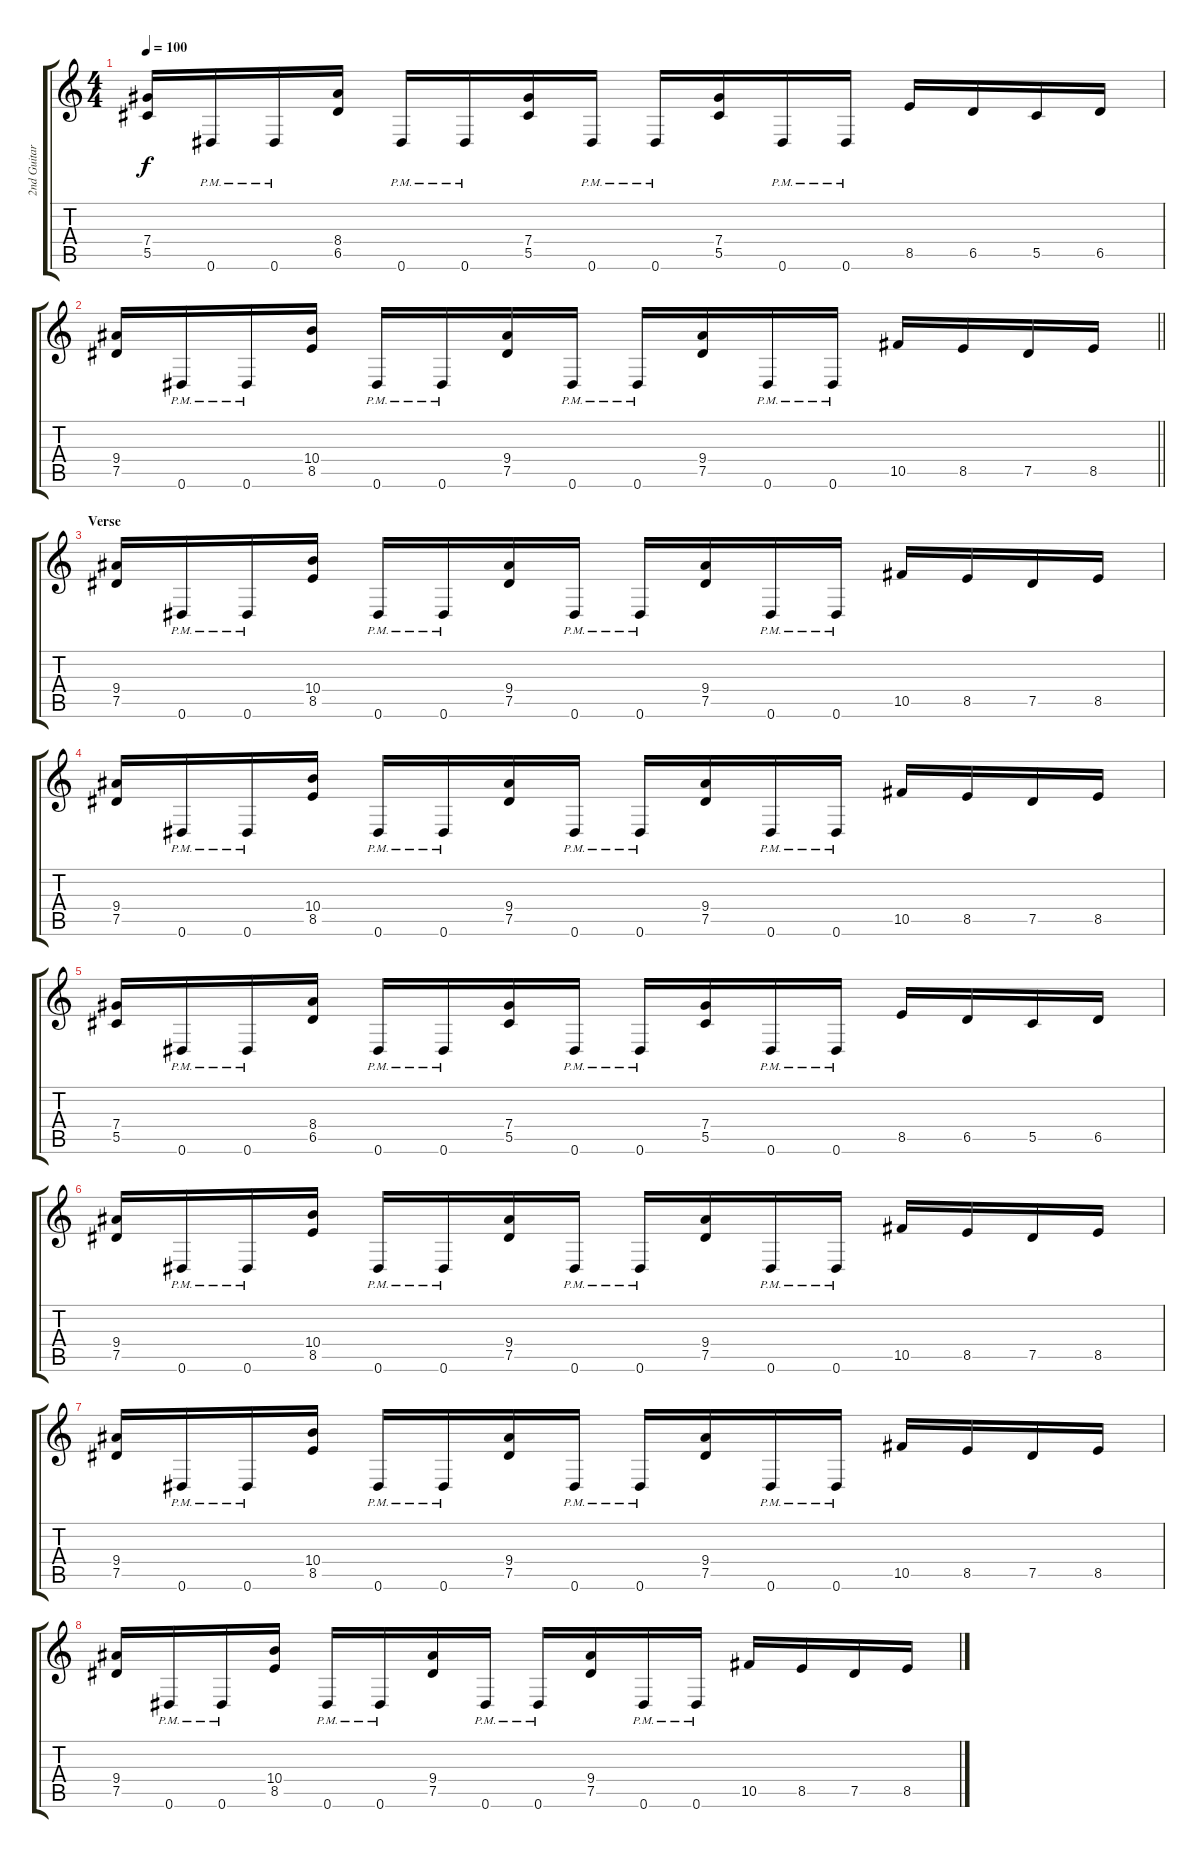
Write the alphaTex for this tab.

\track ("2nd Guitar" "2nd Guitar") {instrument overdrivenguitar}
\staff {score tabs}
\tuning (Eb4 Bb3 Gb3 Db3 Ab2 Eb2) {hide}
\ts (4 4)
\tempo 100
\clef g2
\ks c
(7.4 5.5).16{dy f} 0.6{pm}.16 0.6{pm}.16 (8.4 6.5).16 0.6{pm}.16 0.6{pm}.16 (7.4 5.5).16 0.6{pm}.16 0.6{pm}.16 (7.4 5.5).16 0.6{pm}.16 0.6{pm}.16 8.5.16 6.5.16 5.5.16 6.5.16 |
\barLineRight lightlight
(9.4 7.5).16 0.6{pm}.16 0.6{pm}.16 (10.4 8.5).16 0.6{pm}.16 0.6{pm}.16 (9.4 7.5).16 0.6{pm}.16 0.6{pm}.16 (9.4 7.5).16 0.6{pm}.16 0.6{pm}.16 10.5.16 8.5.16 7.5.16 8.5.16 |
\section ("" "Verse")
(9.4 7.5).16 0.6{pm}.16 0.6{pm}.16 (10.4 8.5).16 0.6{pm}.16 0.6{pm}.16 (9.4 7.5).16 0.6{pm}.16 0.6{pm}.16 (9.4 7.5).16 0.6{pm}.16 0.6{pm}.16 10.5.16 8.5.16 7.5.16 8.5.16 |
(9.4 7.5).16 0.6{pm}.16 0.6{pm}.16 (10.4 8.5).16 0.6{pm}.16 0.6{pm}.16 (9.4 7.5).16 0.6{pm}.16 0.6{pm}.16 (9.4 7.5).16 0.6{pm}.16 0.6{pm}.16 10.5.16 8.5.16 7.5.16 8.5.16 |
(7.4 5.5).16 0.6{pm}.16 0.6{pm}.16 (8.4 6.5).16 0.6{pm}.16 0.6{pm}.16 (7.4 5.5).16 0.6{pm}.16 0.6{pm}.16 (7.4 5.5).16 0.6{pm}.16 0.6{pm}.16 8.5.16 6.5.16 5.5.16 6.5.16 |
(9.4 7.5).16 0.6{pm}.16 0.6{pm}.16 (10.4 8.5).16 0.6{pm}.16 0.6{pm}.16 (9.4 7.5).16 0.6{pm}.16 0.6{pm}.16 (9.4 7.5).16 0.6{pm}.16 0.6{pm}.16 10.5.16 8.5.16 7.5.16 8.5.16 |
(9.4 7.5).16 0.6{pm}.16 0.6{pm}.16 (10.4 8.5).16 0.6{pm}.16 0.6{pm}.16 (9.4 7.5).16 0.6{pm}.16 0.6{pm}.16 (9.4 7.5).16 0.6{pm}.16 0.6{pm}.16 10.5.16 8.5.16 7.5.16 8.5.16 |
(9.4 7.5).16 0.6{pm}.16 0.6{pm}.16 (10.4 8.5).16 0.6{pm}.16 0.6{pm}.16 (9.4 7.5).16 0.6{pm}.16 0.6{pm}.16 (9.4 7.5).16 0.6{pm}.16 0.6{pm}.16 10.5.16 8.5.16 7.5.16 8.5.16
